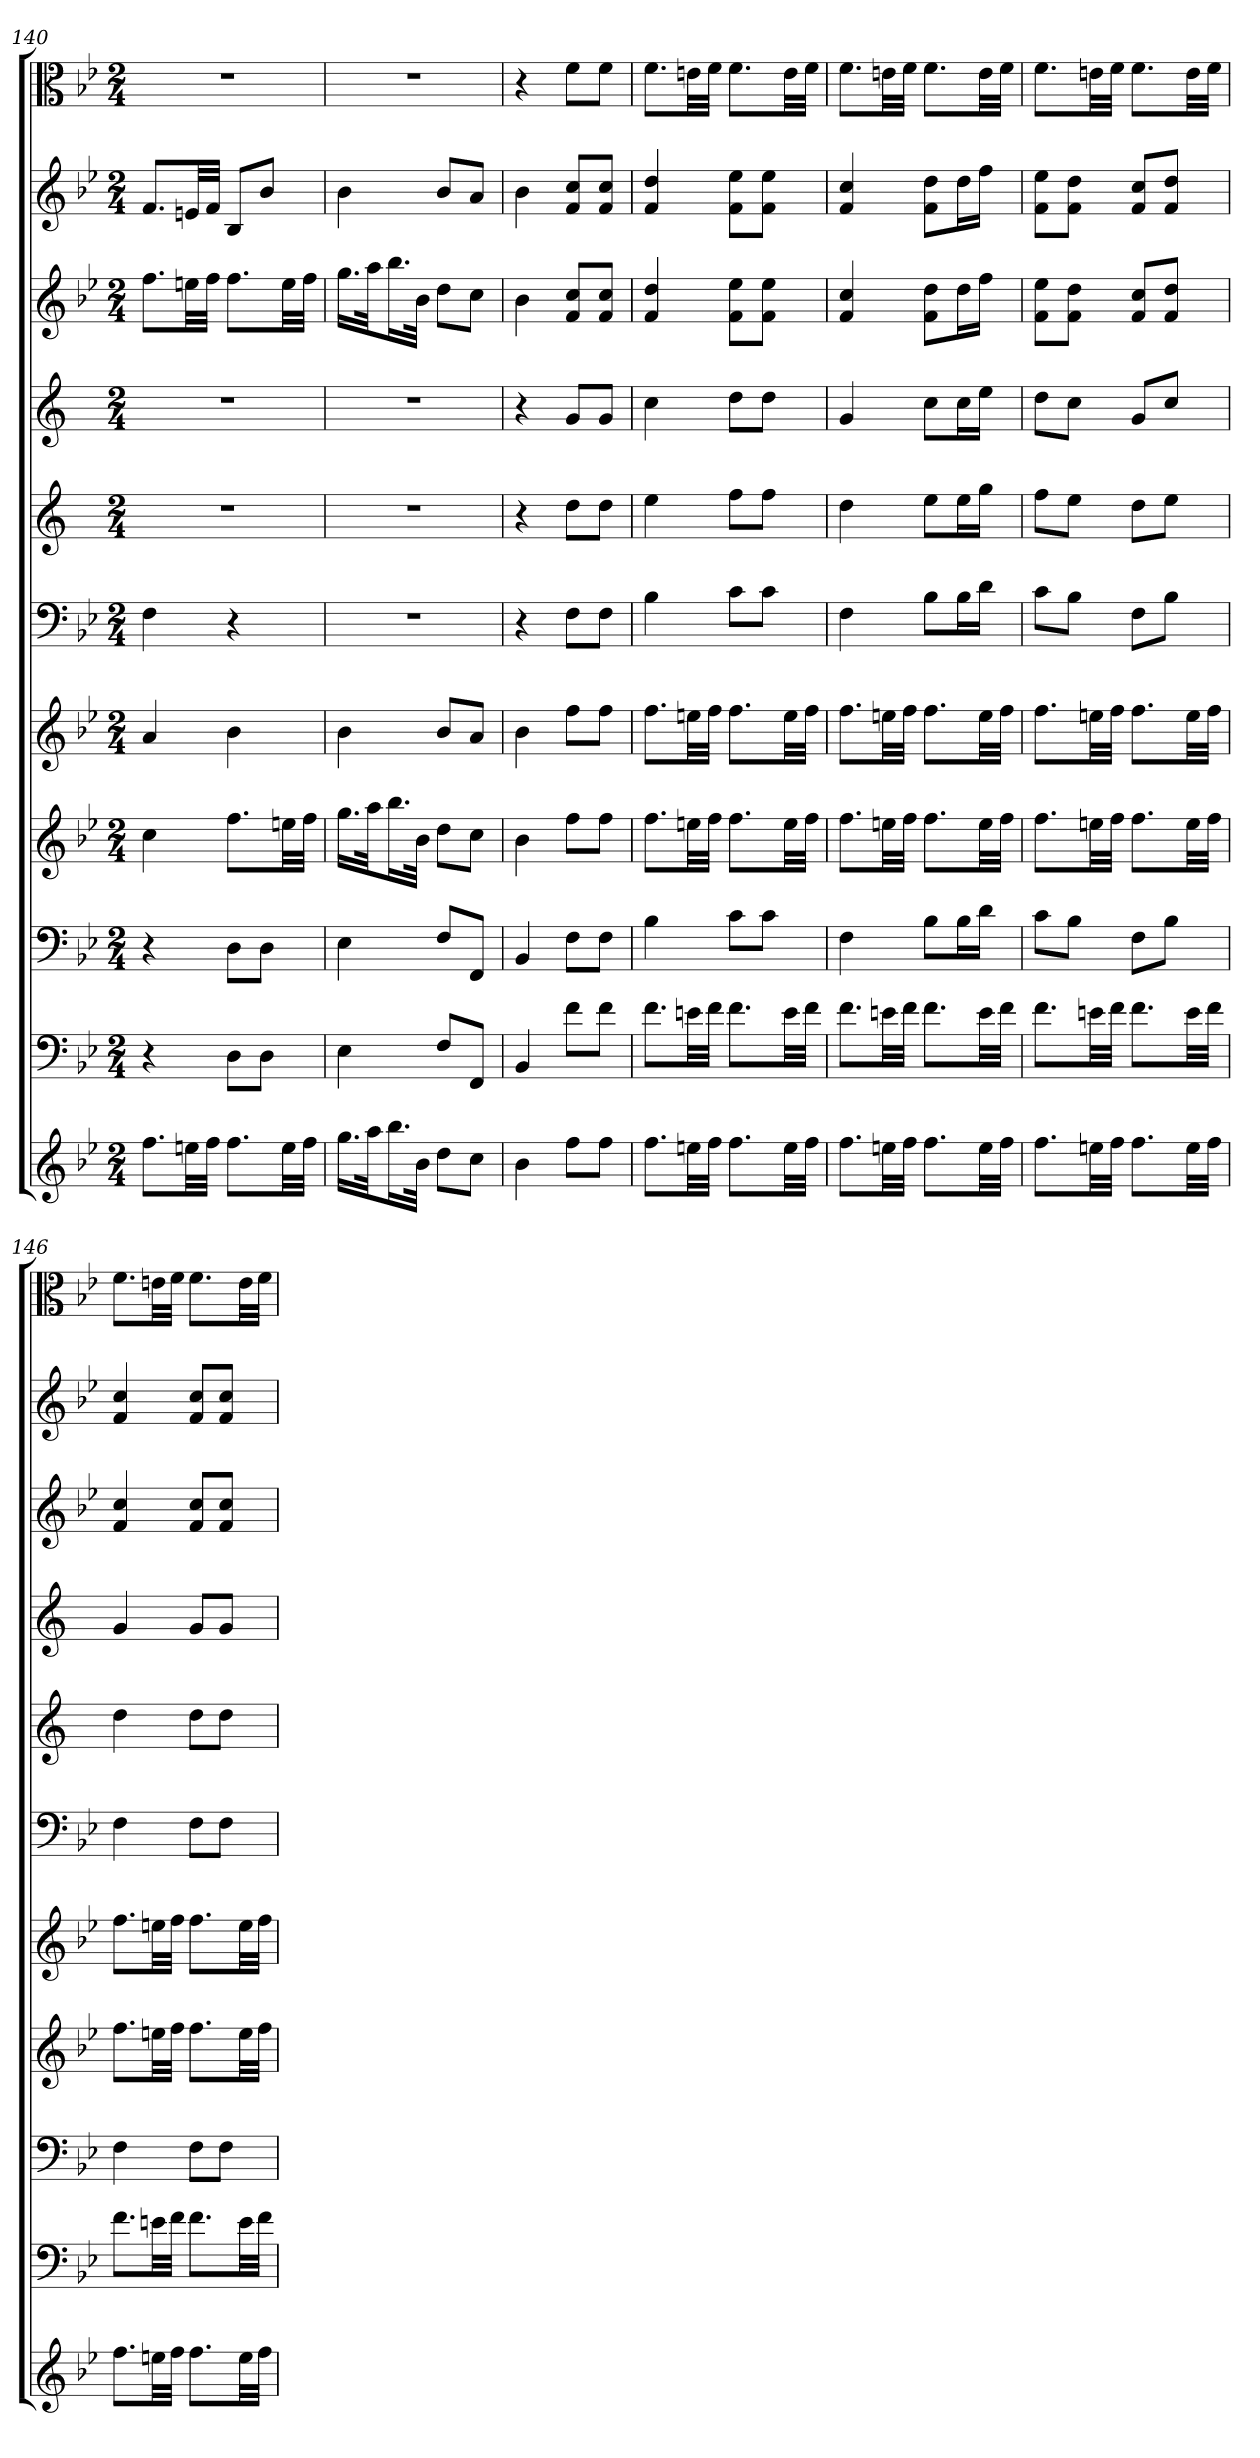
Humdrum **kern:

**kern	**kern	**kern	**kern	**kern	**kern	**kern	**kern	**kern	**kern	**kern
*part11	*part10	*part9	*part8	*part7	*part6	*part5	*part4	*part3	*part2	*part1
*staff11	*staff10	*staff9	*staff8	*staff7	*staff6	*staff5	*staff4	*staff3	*staff2	*staff1
*	*clefF4	*clefF4	*	*	*clefF4	*	*	*	*	*clefC3
*k[b-e-]	*k[b-e-]	*k[b-e-]	*k[b-e-]	*k[b-e-]	*k[b-e-]	*k[]	*k[]	*k[b-e-]	*k[b-e-]	*k[b-e-]
*B-:	*B-:	*B-:	*B-:	*B-:	*B-:	*	*	*B-:	*B-:	*B-:
*M2/4	*M2/4	*M2/4	*M2/4	*M2/4	*M2/4	*M2/4	*M2/4	*M2/4	*M2/4	*M2/4
=140	=140	=140	=140	=140	=140	=140	=140	=140	=140	=140
8.ffL	4r	4r	4cc	4a	4F	2r	2r	8.ffL	8.fL	2r
32eenLL	.	.	.	.	.	.	.	32eenLL	32enLL	.
32ffJJJ	.	.	.	.	.	.	.	32ffJJJ	32fJJJ	.
8.ffL	8D\L	8D\L	8.ffL	4b-	4r	.	.	8.ffL	8B-L	.
.	8D\J	8D\J	.	.	.	.	.	.	8b-J	.
32eeLL	.	.	32eenLL	.	.	.	.	32eeLL	.	.
32ffJJJ	.	.	32ffJJJ	.	.	.	.	32ffJJJ	.	.
=141	=141	=141	=141	=141	=141	=141	=141	=141	=141	=141
16.ggLL	4E-	4E-	16.ggLL	4b-	2r	2r	2r	16.ggLL	4b-	2r
32aaJk	.	.	32aaJk	.	.	.	.	32aaJk	.	.
16.bb-L	.	.	16.bb-L	.	.	.	.	16.bb-L	.	.
32b-JJk	.	.	32b-JJk	.	.	.	.	32b-JJk	.	.
8ddL	8F/L	8F/L	8ddL	8b-L	.	.	.	8ddL	8b-L	.
8ccJ	8FF/J	8FF/J	8ccJ	8aJ	.	.	.	8ccJ	8aJ	.
=142	=142	=142	=142	=142	=142	=142	=142	=142	=142	=142
4b-	4BB-	4BB-	4b-	4b-	4r	4r	4r	4b-	4b-	4r
8ffL	8f\L	8F\L	8ffL	8ffL	8F\L	8ddL	8gL	8f 8ccL	8f 8ccL	8f\L
8ffJ	8f\J	8F\J	8ffJ	8ffJ	8F\J	8ddJ	8gJ	8f 8ccJ	8f 8ccJ	8f\J
=143	=143	=143	=143	=143	=143	=143	=143	=143	=143	=143
8.ffL	8.f\L	4B-	8.ffL	8.ffL	4B-	4ee	4cc	4f 4dd	4f 4dd	8.f\L
32eenLL	32en\LL	.	32eenLL	32eenLL	.	.	.	.	.	32en\LL
32ffJJJ	32f\JJJ	.	32ffJJJ	32ffJJJ	.	.	.	.	.	32f\JJJ
8.ffL	8.f\L	8c\L	8.ffL	8.ffL	8c\L	8ffL	8ddL	8f 8ee-L	8f 8ee-L	8.f\L
.	.	8c\J	.	.	8c\J	8ffJ	8ddJ	8f 8ee-J	8f 8ee-J	.
32eeLL	32e\LL	.	32eeLL	32eeLL	.	.	.	.	.	32e\LL
32ffJJJ	32f\JJJ	.	32ffJJJ	32ffJJJ	.	.	.	.	.	32f\JJJ
=144	=144	=144	=144	=144	=144	=144	=144	=144	=144	=144
8.ffL	8.f\L	4F	8.ffL	8.ffL	4F	4dd	4g	4f 4cc	4f 4cc	8.f\L
32eenLL	32en\LL	.	32eenLL	32eenLL	.	.	.	.	.	32en\LL
32ffJJJ	32f\JJJ	.	32ffJJJ	32ffJJJ	.	.	.	.	.	32f\JJJ
8.ffL	8.f\L	8B-\L	8.ffL	8.ffL	8B-\L	8eeL	8ccL	8f 8ddL	8f 8ddL	8.f\L
.	.	16B-\L	.	.	16B-\L	16eeL	16ccL	16ddL	16ddL	.
32eeLL	32e\LL	16d\JJ	32eeLL	32eeLL	16d\JJ	16ggJJ	16eeJJ	16ffJJ	16ffJJ	32e\LL
32ffJJJ	32f\JJJ	.	32ffJJJ	32ffJJJ	.	.	.	.	.	32f\JJJ
=145	=145	=145	=145	=145	=145	=145	=145	=145	=145	=145
8.ffL	8.f\L	8c\L	8.ffL	8.ffL	8c\L	8ffL	8ddL	8f 8ee-L	8f 8ee-L	8.f\L
.	.	8B-\J	.	.	8B-\J	8eeJ	8ccJ	8f 8ddJ	8f 8ddJ	.
32eenLL	32en\LL	.	32eenLL	32eenLL	.	.	.	.	.	32en\LL
32ffJJJ	32f\JJJ	.	32ffJJJ	32ffJJJ	.	.	.	.	.	32f\JJJ
8.ffL	8.f\L	8F\L	8.ffL	8.ffL	8F\L	8ddL	8gL	8f 8ccL	8f 8ccL	8.f\L
.	.	8B-\J	.	.	8B-\J	8eeJ	8ccJ	8f 8ddJ	8f 8ddJ	.
32eeLL	32e\LL	.	32eeLL	32eeLL	.	.	.	.	.	32e\LL
32ffJJJ	32f\JJJ	.	32ffJJJ	32ffJJJ	.	.	.	.	.	32f\JJJ
=146	=146	=146	=146	=146	=146	=146	=146	=146	=146	=146
8.ffL	8.f\L	4F	8.ffL	8.ffL	4F	4dd	4g	4f 4cc	4f 4cc	8.f\L
32eenLL	32en\LL	.	32eenLL	32eenLL	.	.	.	.	.	32en\LL
32ffJJJ	32f\JJJ	.	32ffJJJ	32ffJJJ	.	.	.	.	.	32f\JJJ
8.ffL	8.f\L	8F\L	8.ffL	8.ffL	8F\L	8ddL	8gL	8f 8ccL	8f 8ccL	8.f\L
.	.	8F\J	.	.	8F\J	8ddJ	8gJ	8f 8ccJ	8f 8ccJ	.
32eeLL	32e\LL	.	32eeLL	32eeLL	.	.	.	.	.	32e\LL
32ffJJJ	32f\JJJ	.	32ffJJJ	32ffJJJ	.	.	.	.	.	32f\JJJ
=	=	=	=	=	=	=	=	=	=	=
*-	*-	*-	*-	*-	*-	*-	*-	*-	*-	*-
